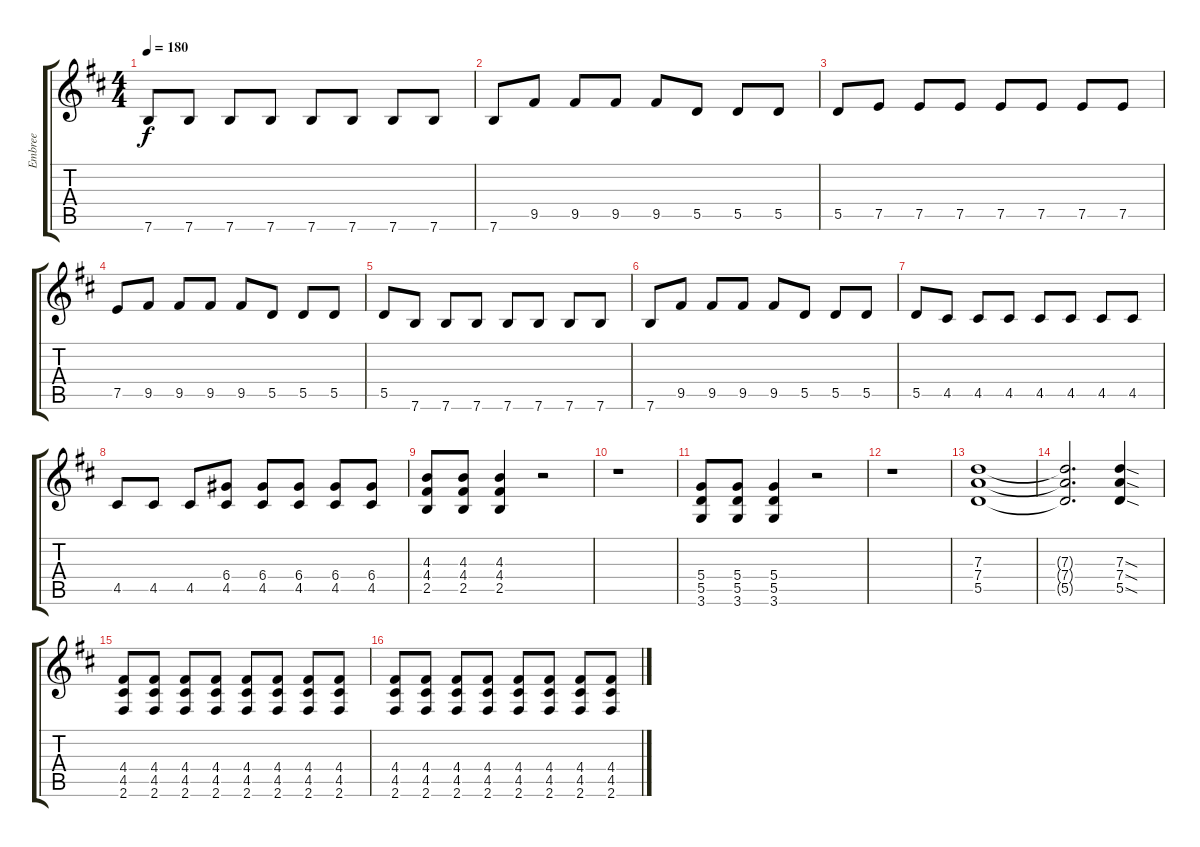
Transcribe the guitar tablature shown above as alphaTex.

\track ("Embree" "Embree") {instrument distortionguitar}
\staff {score tabs}
\tuning (E4 B3 G3 D3 A2 E2) {hide}
\ts (4 4)
\tempo 180
\clef g2
\ks d
7.6.8{dy f} 7.6.8 7.6.8 7.6.8 7.6.8 7.6.8 7.6.8 7.6.8 |
7.6.8 9.5.8 9.5.8 9.5.8 9.5.8 5.5.8 5.5.8 5.5.8 |
5.5.8 7.5.8 7.5.8 7.5.8 7.5.8 7.5.8 7.5.8 7.5.8 |
7.5.8 9.5.8 9.5.8 9.5.8 9.5.8 5.5.8 5.5.8 5.5.8 |
5.5.8 7.6.8 7.6.8 7.6.8 7.6.8 7.6.8 7.6.8 7.6.8 |
7.6.8 9.5.8 9.5.8 9.5.8 9.5.8 5.5.8 5.5.8 5.5.8 |
5.5.8 4.5.8 4.5.8 4.5.8 4.5.8 4.5.8 4.5.8 4.5.8 |
4.5.8 4.5.8 4.5.8 (6.4 4.5).8 (6.4 4.5).8 (6.4 4.5).8 (6.4 4.5).8 (6.4 4.5).8 |
(4.3 4.4 2.5).8 (4.3 4.4 2.5).8 (4.3 4.4 2.5).4 r.2 |
r.1 |
(5.4 5.5 3.6).8 (5.4 5.5 3.6).8 (5.4 5.5 3.6).4 r.2 |
r.1 |
(7.3 7.4 5.5).1 |
(7.3{t} 7.4{t} 5.5{t}).2{d} (7.3{sod} 7.4{sod} 5.5{sod}).4 |
(4.4 4.5 2.6).8 (4.4 4.5 2.6).8 (4.4 4.5 2.6).8 (4.4 4.5 2.6).8 (4.4 4.5 2.6).8 (4.4 4.5 2.6).8 (4.4 4.5 2.6).8 (4.4 4.5 2.6).8 |
(4.4 4.5 2.6).8 (4.4 4.5 2.6).8 (4.4 4.5 2.6).8 (4.4 4.5 2.6).8 (4.4 4.5 2.6).8 (4.4 4.5 2.6).8 (4.4 4.5 2.6).8 (4.4 4.5 2.6).8
